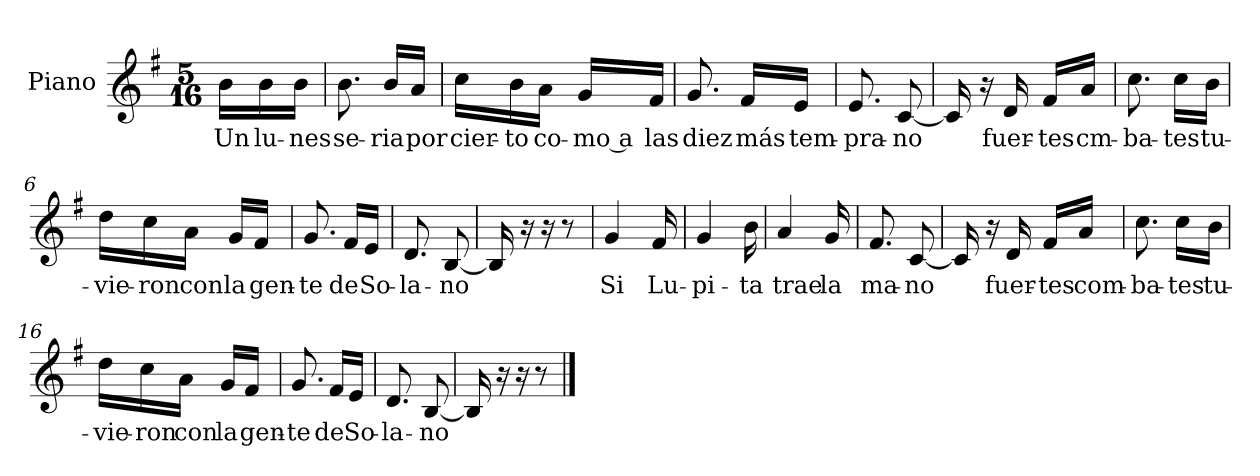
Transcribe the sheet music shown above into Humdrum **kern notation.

**kern	**text
*part1	*part1
*staff1	*staff1
*I"Piano	*
*I'Pno.	*
*clefG2	*
*k[f#]	*
*G:	*
*M5/16	*
=	=
16b\LL	Un
16b\	lu-
16b\JJ	-nes
=	=
8.b\	se-
16b/LL	-ria
16a/JJ	por
=1	=1
16cc\LL	cier-
16b\	-to
16a\JJ	co-
16g/LL	-mo a
16f#/JJ	las
=2	=2
8.g/	diez
16f#/LL	más
16e/JJ	tem-
=3	=3
8.e/	-pra-
[8c/	-no
=4	=4
16c/]	.
16r	.
16d/	fuer-
16f#/LL	-tes
16a/JJ	cm-
=5	=5
8.cc\	-ba-
16cc\LL	-tes
16b\JJ	tu-
=6	=6
16dd\LL	-vie-
16cc\	-ron
16a\JJ	con
16g/LL	la
16f#/JJ	gen-
=7	=7
8.g/	-te
16f#/LL	de
16e/JJ	So-
=8	=8
8.d/	-la-
[8B/	-no
=9	=9
16B/]	.
16r	.
16r	.
8r	.
=10	=10
4g/	Si
16f#/	Lu-
=11	=11
4g/	-pi-
16b\	-ta
=12	=12
4a/	trae
16g/	la
=13	=13
8.f#/	ma-
[8c/	-no
=14	=14
16c/]	.
16r	.
16d/	fuer-
16f#/LL	-tes
16a/JJ	com-
=15	=15
8.cc\	-ba-
16cc\LL	-tes
16b\JJ	tu-
=16	=16
16dd\LL	-vie-
16cc\	-ron
16a\JJ	con
16g/LL	la
16f#/JJ	gen-
=17	=17
8.g/	-te
16f#/LL	de
16e/JJ	So-
=18	=18
8.d/	-la-
[8B/	-no
=19	=19
16B/]	.
16r	.
16r	.
8r	.
==	==
*-	*-
